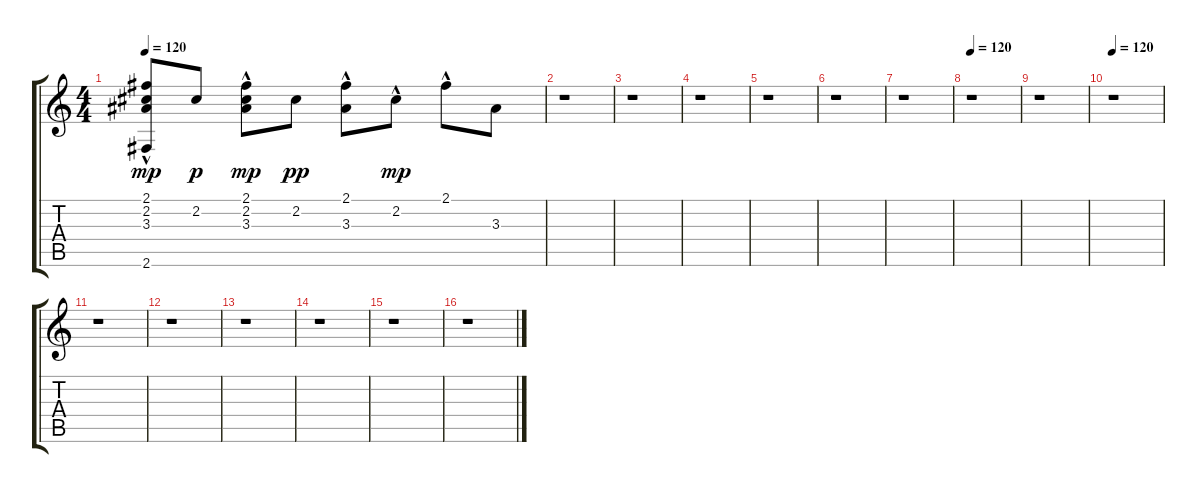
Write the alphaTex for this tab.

\track "" {instrument overdrivenguitar}
\staff {score tabs}
\tuning (E4 B3 G3 D3 A2 E2) {hide}
\ts (4 4)
\tempo 120
\clef g2
\ks c
(2.1 2.2 3.3 2.6{hac}).8{dy mp} 2.2.8{dy p} (2.1{hac} 2.2 3.3{hac}).8{dy mp} 2.2.8{dy pp} (2.1{hac} 3.3).8 2.2{hac}.8{dy mp} 2.1{hac}.8 3.3.8 |
r.1 |
r.1 |
r.1 |
r.1 |
r.1 |
r.1 |
\tempo 120
r.1 |
r.1 |
\tempo 120
r.1 |
r.1 |
r.1 |
r.1 |
r.1 |
r.1 |
r.1
